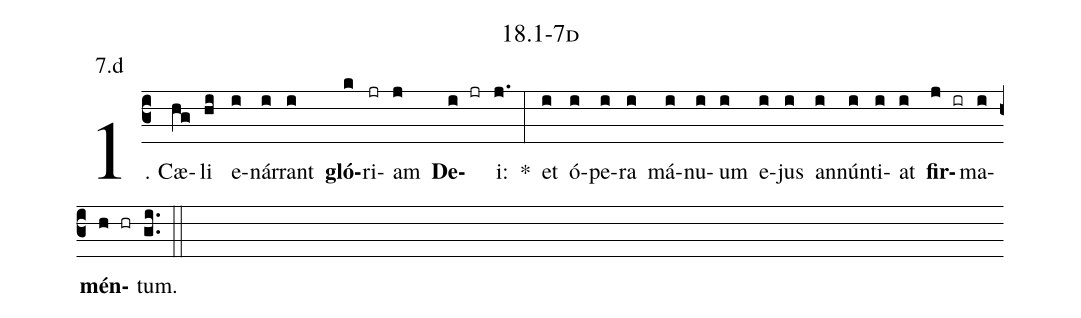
name: 18.1-7d;
annotation: 7.d;
%%
(c3)1. Cæ(hg)li(hi) e(i)nár(i)rant(i) <b>gló</b>(k)ri(jr)am(j) <b>De</b>(i jr)i:(j.) *(:) et(i) ó(i)pe(i)ra(i) má(i)nu(i)um(i) e(i)jus(i) an(i)nún(i)ti(i)at(i) <b>fir</b>(j ir)ma(i)<b>mén</b>(h hr)tum.(gi..) (::)


%E(i) u(i) o(j) u(i) a(h) e.(gi..) (::)
